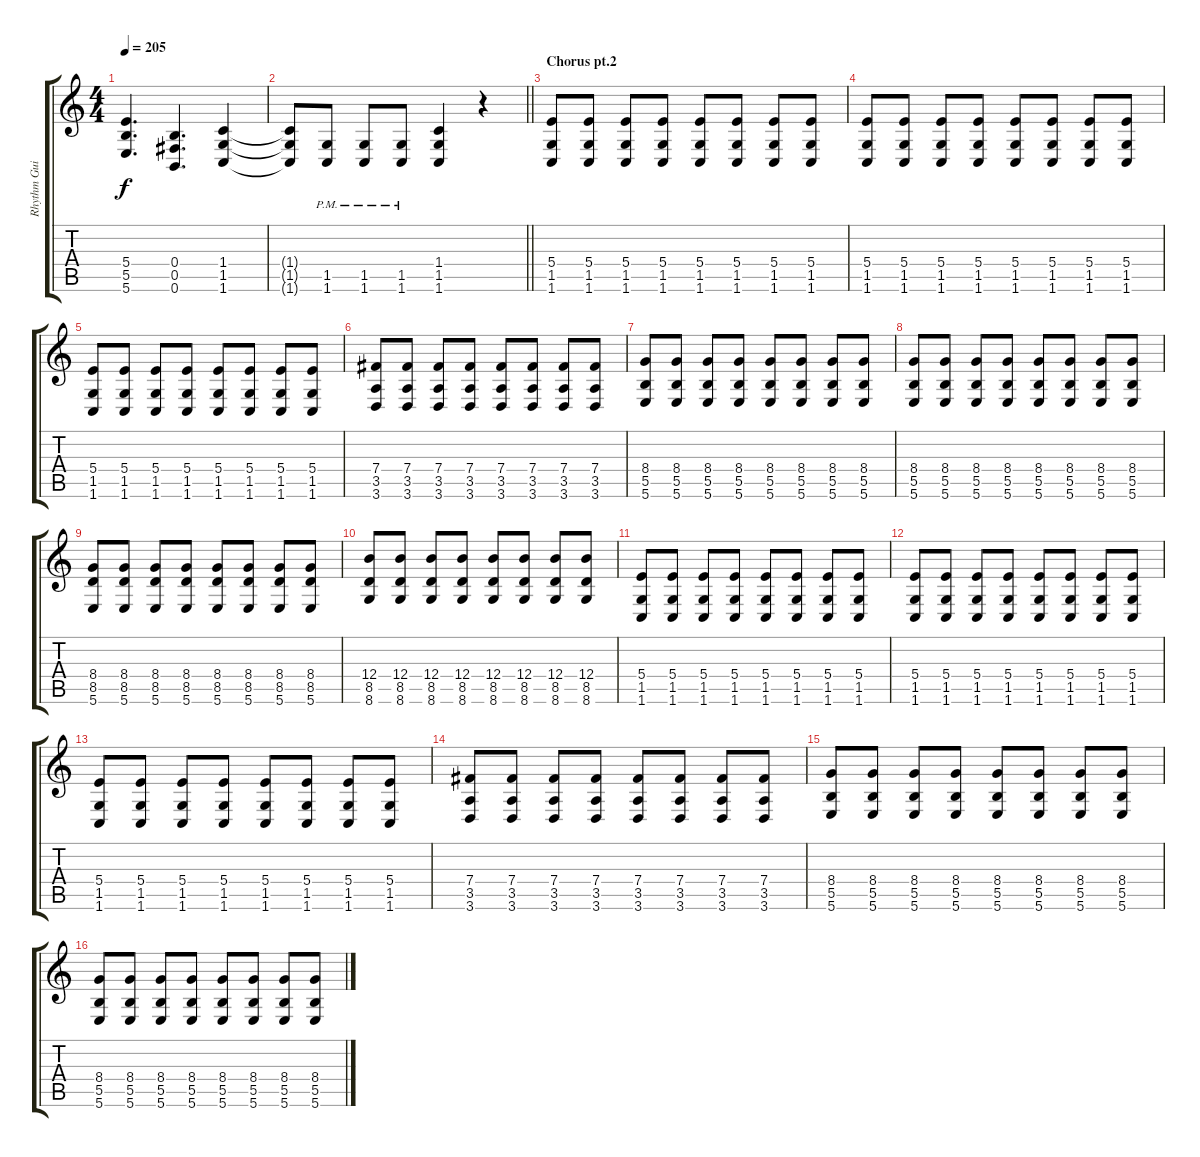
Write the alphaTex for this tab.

\track ("Rhythm Guitar 2" "Rhythm Gui") {instrument overdrivenguitar}
\staff {score tabs}
\tuning (Db4 Ab3 E3 B2 Gb2 B1) {hide}
\ts (4 4)
\section ("" "")
\tempo 205
\clef g2
\ks c
(5.4 5.5 5.6).4{d dy f} (0.4 0.5 0.6).4{d} (1.4 1.5 1.6).4 |
\barLineRight lightlight
(1.4{t} 1.5{t} 1.6{t}).8 (1.5{pm} 1.6{pm}).8 (1.5{pm} 1.6{pm}).8 (1.5{pm} 1.6{pm}).8 (1.4 1.5 1.6).4 r.4 |
\section ("" "Chorus pt.2")
(5.4 1.5 1.6).8 (5.4 1.5 1.6).8 (5.4 1.5 1.6).8 (5.4 1.5 1.6).8 (5.4 1.5 1.6).8 (5.4 1.5 1.6).8 (5.4 1.5 1.6).8 (5.4 1.5 1.6).8 |
(5.4 1.5 1.6).8 (5.4 1.5 1.6).8 (5.4 1.5 1.6).8 (5.4 1.5 1.6).8 (5.4 1.5 1.6).8 (5.4 1.5 1.6).8 (5.4 1.5 1.6).8 (5.4 1.5 1.6).8 |
(5.4 1.5 1.6).8 (5.4 1.5 1.6).8 (5.4 1.5 1.6).8 (5.4 1.5 1.6).8 (5.4 1.5 1.6).8 (5.4 1.5 1.6).8 (5.4 1.5 1.6).8 (5.4 1.5 1.6).8 |
(7.4 3.5 3.6).8 (7.4 3.5 3.6).8 (7.4 3.5 3.6).8 (7.4 3.5 3.6).8 (7.4 3.5 3.6).8 (7.4 3.5 3.6).8 (7.4 3.5 3.6).8 (7.4 3.5 3.6).8 |
(8.4 5.5 5.6).8 (8.4 5.5 5.6).8 (8.4 5.5 5.6).8 (8.4 5.5 5.6).8 (8.4 5.5 5.6).8 (8.4 5.5 5.6).8 (8.4 5.5 5.6).8 (8.4 5.5 5.6).8 |
(8.4 5.5 5.6).8 (8.4 5.5 5.6).8 (8.4 5.5 5.6).8 (8.4 5.5 5.6).8 (8.4 5.5 5.6).8 (8.4 5.5 5.6).8 (8.4 5.5 5.6).8 (8.4 5.5 5.6).8 |
(8.4 8.5 5.6).8 (8.4 8.5 5.6).8 (8.4 8.5 5.6).8 (8.4 8.5 5.6).8 (8.4 8.5 5.6).8 (8.4 8.5 5.6).8 (8.4 8.5 5.6).8 (8.4 8.5 5.6).8 |
(12.4 8.5 8.6).8 (12.4 8.5 8.6).8 (12.4 8.5 8.6).8 (12.4 8.5 8.6).8 (12.4 8.5 8.6).8 (12.4 8.5 8.6).8 (12.4 8.5 8.6).8 (12.4 8.5 8.6).8 |
(5.4 1.5 1.6).8 (5.4 1.5 1.6).8 (5.4 1.5 1.6).8 (5.4 1.5 1.6).8 (5.4 1.5 1.6).8 (5.4 1.5 1.6).8 (5.4 1.5 1.6).8 (5.4 1.5 1.6).8 |
(5.4 1.5 1.6).8 (5.4 1.5 1.6).8 (5.4 1.5 1.6).8 (5.4 1.5 1.6).8 (5.4 1.5 1.6).8 (5.4 1.5 1.6).8 (5.4 1.5 1.6).8 (5.4 1.5 1.6).8 |
(5.4 1.5 1.6).8 (5.4 1.5 1.6).8 (5.4 1.5 1.6).8 (5.4 1.5 1.6).8 (5.4 1.5 1.6).8 (5.4 1.5 1.6).8 (5.4 1.5 1.6).8 (5.4 1.5 1.6).8 |
(7.4 3.5 3.6).8 (7.4 3.5 3.6).8 (7.4 3.5 3.6).8 (7.4 3.5 3.6).8 (7.4 3.5 3.6).8 (7.4 3.5 3.6).8 (7.4 3.5 3.6).8 (7.4 3.5 3.6).8 |
(8.4 5.5 5.6).8 (8.4 5.5 5.6).8 (8.4 5.5 5.6).8 (8.4 5.5 5.6).8 (8.4 5.5 5.6).8 (8.4 5.5 5.6).8 (8.4 5.5 5.6).8 (8.4 5.5 5.6).8 |
(8.4 5.5 5.6).8 (8.4 5.5 5.6).8 (8.4 5.5 5.6).8 (8.4 5.5 5.6).8 (8.4 5.5 5.6).8 (8.4 5.5 5.6).8 (8.4 5.5 5.6).8 (8.4 5.5 5.6).8
